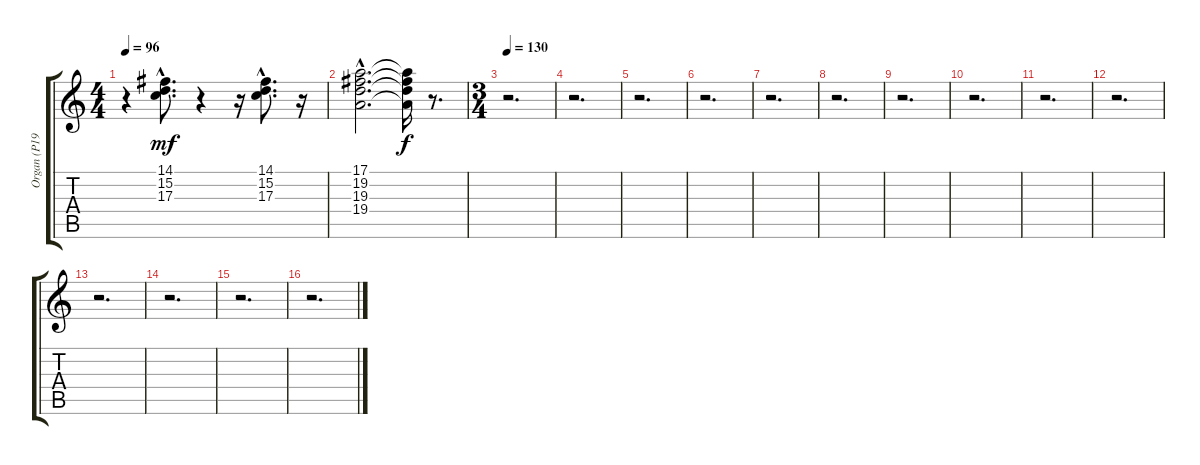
\track ("Organ (P19)" "Organ (P19") {instrument rockorgan}
\staff {score tabs}
\tuning (E4 B3 G3 D3 A2 E2) {hide}
\ts (4 4)
\tempo 96
\clef g2
\ks c
r.4{dy mf} (14.1{hac} 15.2{hac} 17.3{hac}).8{d} r.4 r.16 (14.1{hac} 15.2{hac} 17.3{hac}).8{d} r.16 |
(17.1{hac} 19.2{hac} 19.3{hac} 19.4{hac}).2{d} (17.1{t} 19.2{t} 19.3{t} 19.4{t}).16{dy f} r.8{d} |
\ts (3 4)
\tempo 130
r.2{d} |
r.2{d} |
r.2{d} |
r.2{d} |
r.2{d} |
r.2{d} |
r.2{d} |
r.2{d} |
r.2{d} |
r.2{d} |
r.2{d} |
r.2{d} |
r.2{d} |
r.2{d}
